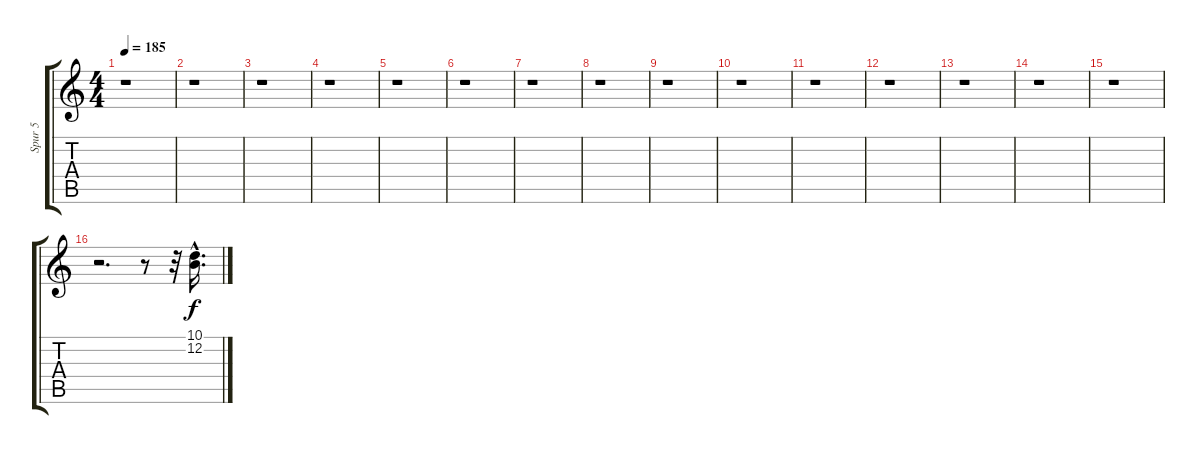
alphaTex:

\track ("Spur 5" "Spur 5") {instrument lead6voice}
\staff {score tabs}
\tuning (E4 B3 G3 D3 A2 E2) {hide}
\ts (4 4)
\tempo 185
\clef g2
\ks c
r.1{dy f} |
r.1 |
r.1 |
r.1 |
r.1 |
r.1 |
r.1 |
r.1 |
r.1 |
r.1 |
r.1 |
r.1 |
r.1 |
r.1 |
r.1 |
r.2{d} r.8 r.32 (10.1{hac} 12.2{hac}).16{d}
